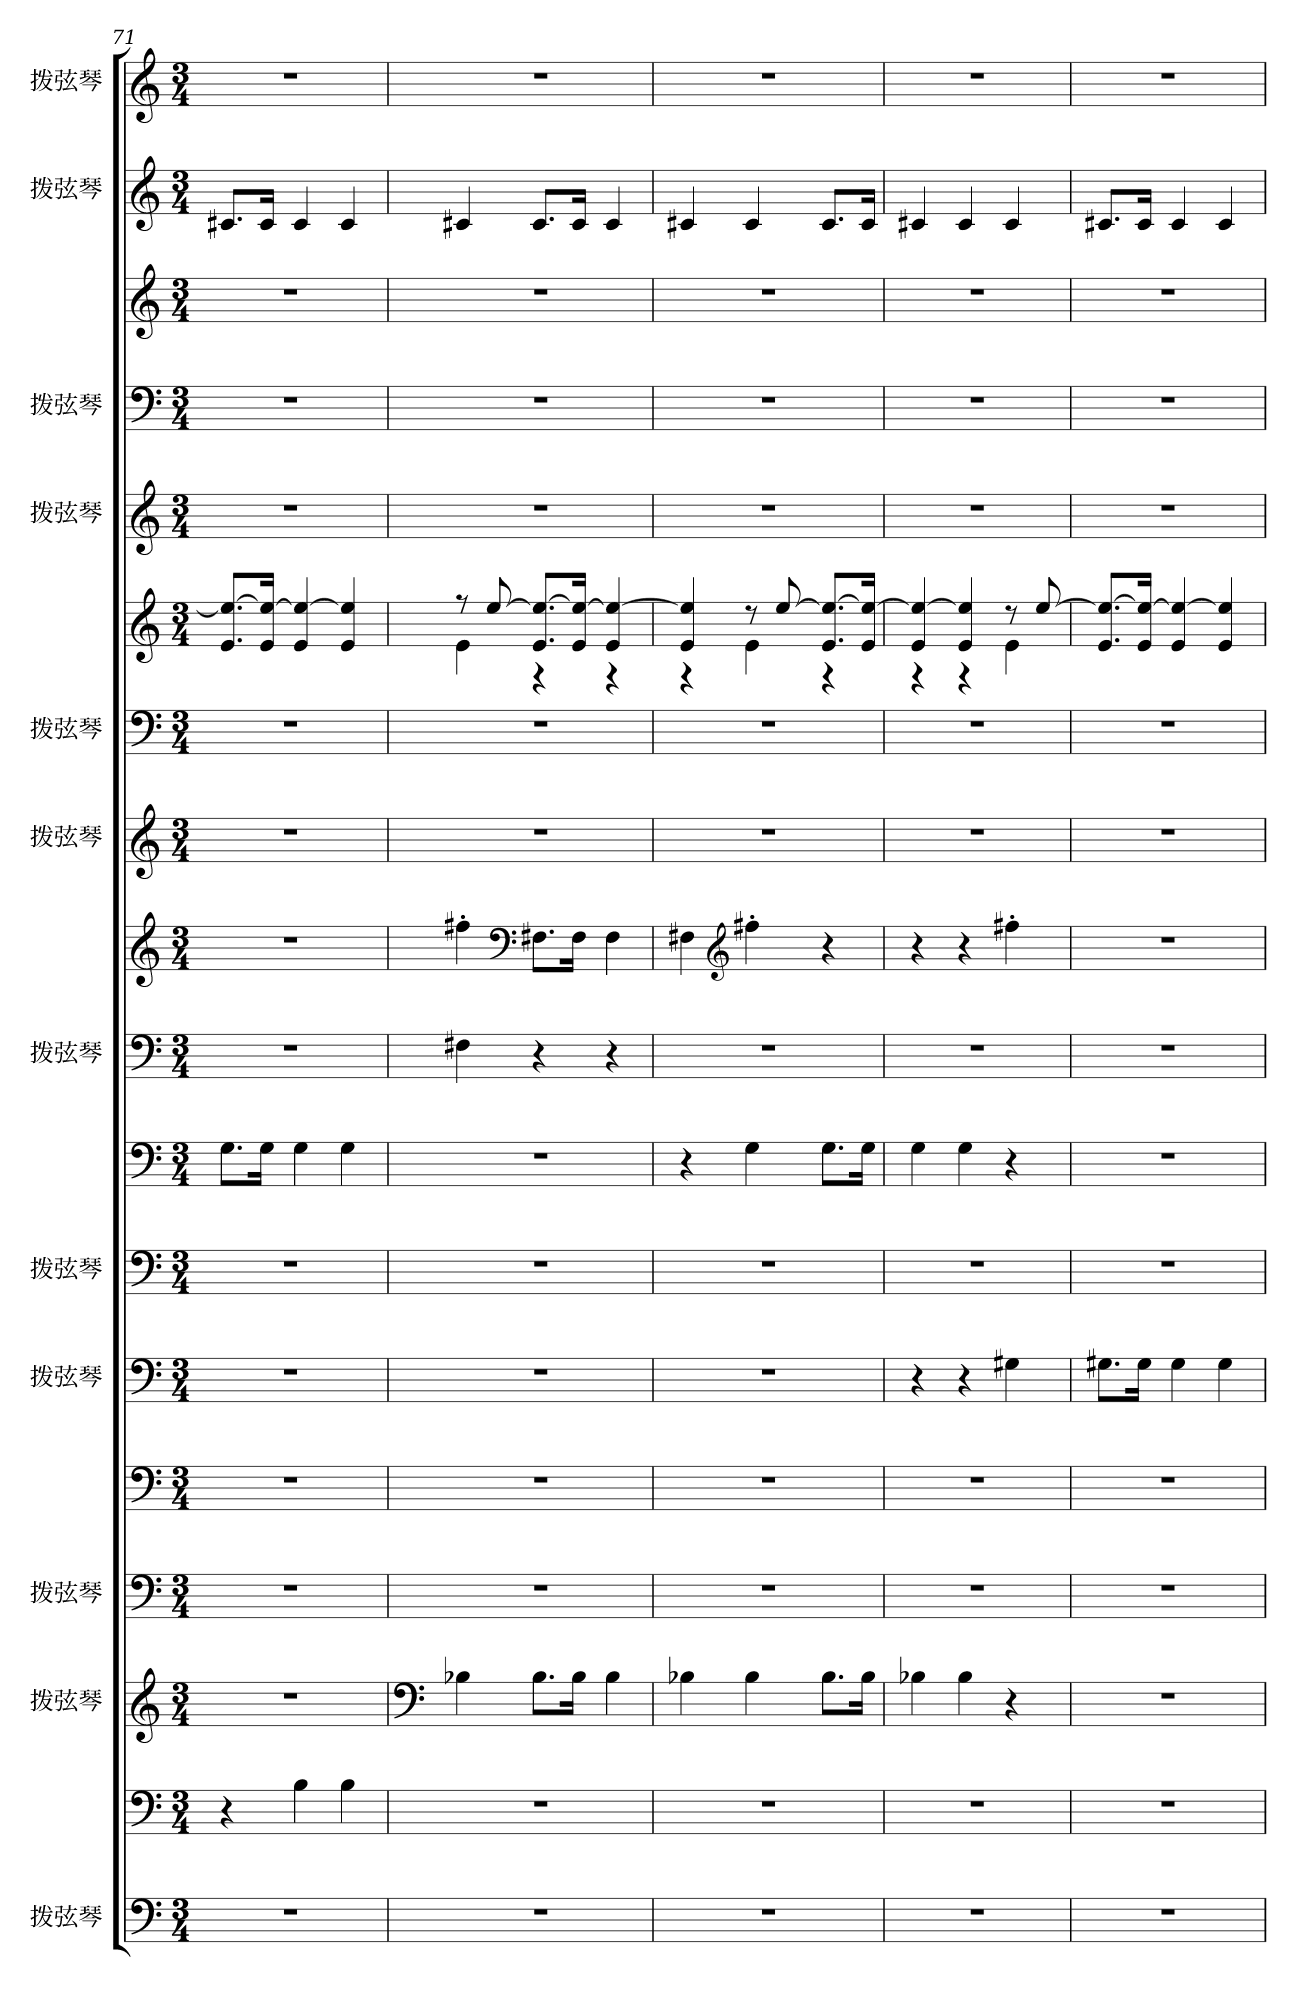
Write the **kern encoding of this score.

**kern	**kern	**kern	**kern	**kern	**kern	**kern	**kern	**kern	**kern	**kern	**kern	**kern	**kern	**kern	**kern	**kern	**kern
*part12	*part12	*part11	*part10	*part10	*part9	*part8	*part8	*part7	*part7	*part6	*part5	*part5	*part4	*part3	*part3	*part2	*part1
*staff18	*staff17	*staff16	*staff15	*staff14	*staff13	*staff12	*staff11	*staff10	*staff9	*staff8	*staff7	*staff6	*staff5	*staff4	*staff3	*staff2	*staff1
*I"拨弦琴	*	*I"拨弦琴	*I"拨弦琴	*	*I"拨弦琴	*I"拨弦琴	*	*I"拨弦琴	*	*I"拨弦琴	*I"拨弦琴	*	*I"拨弦琴	*I"拨弦琴	*	*I"拨弦琴	*I"拨弦琴
*clefF4	*clefF4	*clefG2	*clefF4	*clefF4	*clefF4	*clefF4	*clefF4	*clefF4	*clefG2	*clefG2	*clefF4	*clefG2	*clefG2	*clefF4	*clefG2	*clefG2	*clefG2
*k[]	*k[]	*k[]	*k[]	*k[]	*k[]	*k[]	*k[]	*k[]	*k[]	*k[]	*k[]	*k[]	*k[]	*k[]	*k[]	*k[]	*k[]
*M3/4	*M3/4	*M3/4	*M3/4	*M3/4	*M3/4	*M3/4	*M3/4	*M3/4	*M3/4	*M3/4	*M3/4	*M3/4	*M3/4	*M3/4	*M3/4	*M3/4	*M3/4
=71	=71	=71	=71	=71	=71	=71	=71	=71	=71	=71	=71	=71	=71	=71	=71	=71	=71
2.r	4r	2.r	2.r	2.r	2.r	2.r	8.G\L	2.r	2.r	2.r	2.r	8.e/ 8.ee/_L	2.r	2.r	2.r	8.c#X/L	2.r
.	.	.	.	.	.	.	16G\Jk	.	.	.	.	16e/ 16ee/_Jk	.	.	.	16c#/Jk	.
.	4B\	.	.	.	.	.	4G\	.	.	.	.	4e/ 4ee/_	.	.	.	4c#/	.
.	4B\	.	.	.	.	.	4G\	.	.	.	.	4e/ 4ee/]	.	.	.	4c#/	.
=72	=72	=72	=72	=72	=72	=72	=72	=72	=72	=72	=72	=72	=72	=72	=72	=72	=72
*	*	*clefF4	*	*	*	*	*	*	*	*	*	*	*	*	*	*	*
*	*	*	*	*	*	*	*	*	*	*	*	*^	*	*	*	*	*
2.r	2.r	4B-X\	2.r	2.r	2.r	2.r	2.r	4F#X\	4ff#X'\	2.r	2.r	8r	4e\	2.r	2.r	2.r	4c#X/	2.r
.	.	.	.	.	.	.	.	.	.	.	.	[8ee/	.	.	.	.	.	.
*	*	*	*	*	*	*	*	*	*clefF4	*	*	*	*	*	*	*	*	*
.	.	8.B-\L	.	.	.	.	.	4r	8.F#X\L	.	.	8.e/ 8.ee/_L	4r	.	.	.	8.c#/L	.
.	.	16B-\Jk	.	.	.	.	.	.	16F#\Jk	.	.	16e/ 16ee/_Jk	.	.	.	.	16c#/Jk	.
.	.	4B-\	.	.	.	.	.	4r	4F#\	.	.	4e/ 4ee/_	4r	.	.	.	4c#/	.
=73	=73	=73	=73	=73	=73	=73	=73	=73	=73	=73	=73	=73	=73	=73	=73	=73	=73	=73
2.r	2.r	4B-X\	2.r	2.r	2.r	2.r	4r	2.r	4F#X\	2.r	2.r	4e/ 4ee/]	4r	2.r	2.r	2.r	4c#X/	2.r
*	*	*	*	*	*	*	*	*	*clefG2	*	*	*	*	*	*	*	*	*
.	.	4B-\	.	.	.	.	4G\	.	4ff#X'\	.	.	8r	4e\	.	.	.	4c#/	.
.	.	.	.	.	.	.	.	.	.	.	.	[8ee/	.	.	.	.	.	.
.	.	8.B-\L	.	.	.	.	8.G\L	.	4r	.	.	8.e/ 8.ee/_L	4r	.	.	.	8.c#/L	.
.	.	16B-\Jk	.	.	.	.	16G\Jk	.	.	.	.	16e/ 16ee/_Jk	.	.	.	.	16c#/Jk	.
!!LO:PB:g=z
=74	=74	=74	=74	=74	=74	=74	=74	=74	=74	=74	=74	=74	=74	=74	=74	=74	=74	=74
2.r	2.r	4B-X\	2.r	2.r	4r	2.r	4G\	2.r	4r	2.r	2.r	4e/ 4ee/_	4r	2.r	2.r	2.r	4c#X/	2.r
.	.	4B-\	.	.	4r	.	4G\	.	4r	.	.	4e/ 4ee/]	4r	.	.	.	4c#/	.
.	.	4r	.	.	4G#X\	.	4r	.	4ff#X'\	.	.	8r	4e\	.	.	.	4c#/	.
.	.	.	.	.	.	.	.	.	.	.	.	[8ee/	.	.	.	.	.	.
*	*	*	*	*	*	*	*	*	*	*	*	*v	*v	*	*	*	*	*
=75	=75	=75	=75	=75	=75	=75	=75	=75	=75	=75	=75	=75	=75	=75	=75	=75	=75
2.r	2.r	2.r	2.r	2.r	8.G#X\L	2.r	2.r	2.r	2.r	2.r	2.r	8.e/ 8.ee/_L	2.r	2.r	2.r	8.c#X/L	2.r
.	.	.	.	.	16G#\Jk	.	.	.	.	.	.	16e/ 16ee/_Jk	.	.	.	16c#/Jk	.
.	.	.	.	.	4G#\	.	.	.	.	.	.	4e/ 4ee/_	.	.	.	4c#/	.
.	.	.	.	.	4G#\	.	.	.	.	.	.	4e/ 4ee/]	.	.	.	4c#/	.
=	=	=	=	=	=	=	=	=	=	=	=	=	=	=	=	=	=
*-	*-	*-	*-	*-	*-	*-	*-	*-	*-	*-	*-	*-	*-	*-	*-	*-	*-
